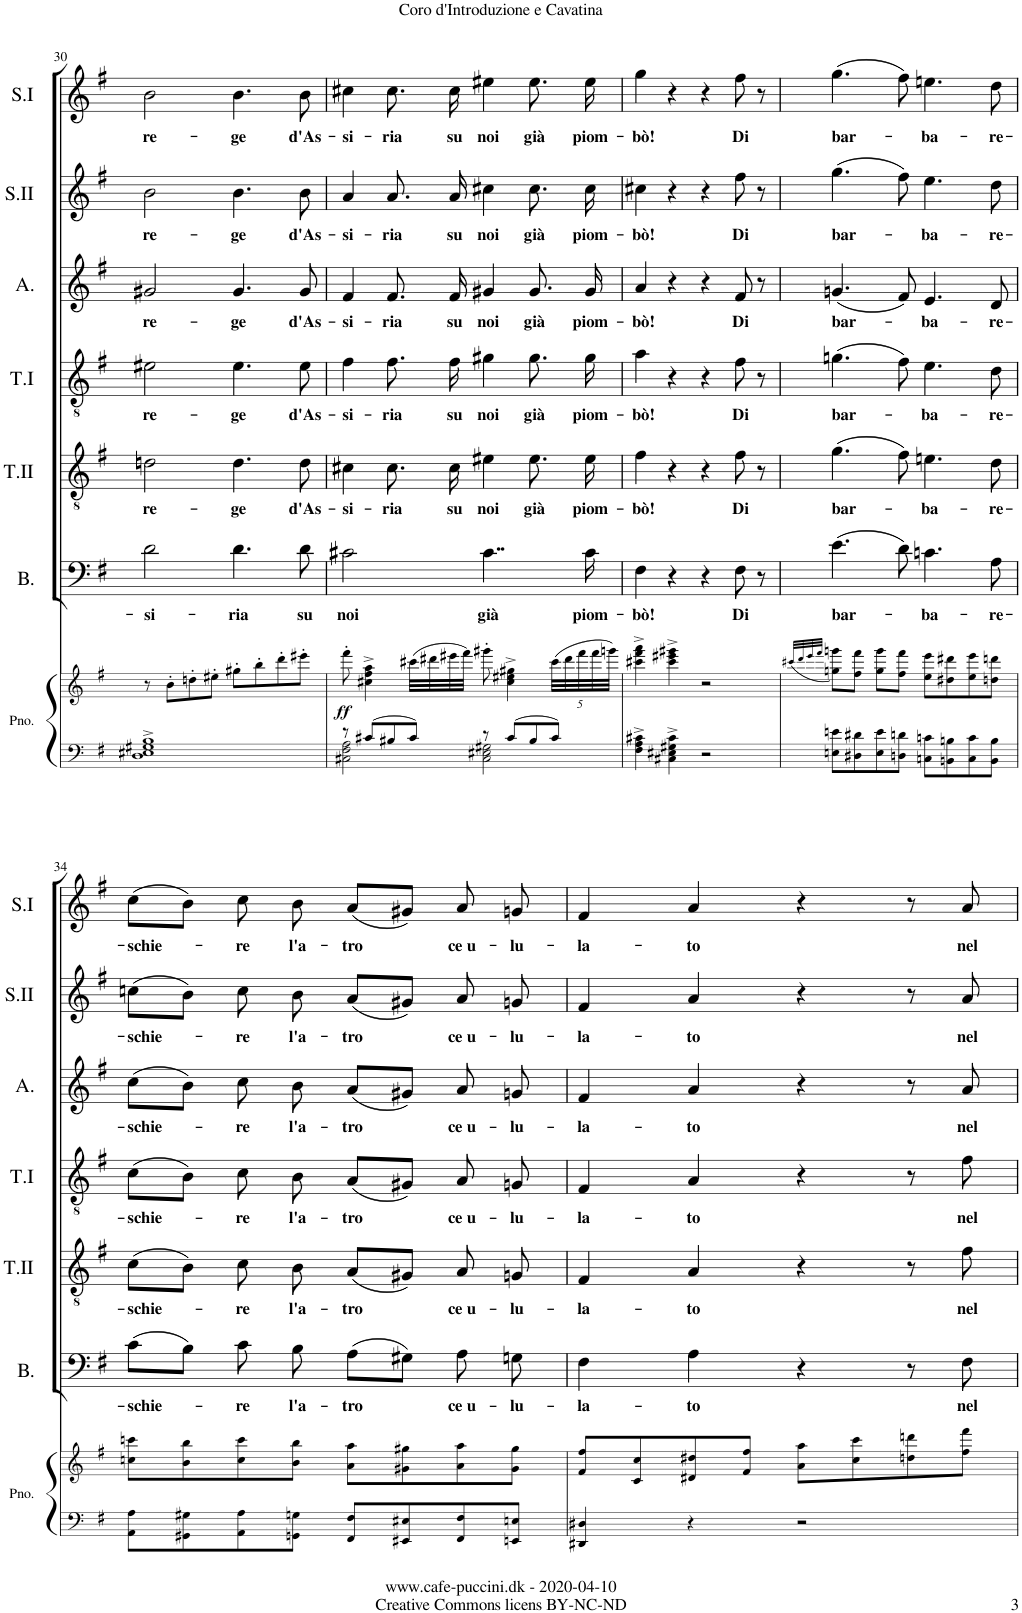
**kern	**kern	**dynam	**kern	**text	**kern	**text	**kern	**text	**kern	**text	**kern	**text	**kern	**text
*part7	*part7	*part7	*part6	*part6	*part5	*part5	*part4	*part4	*part3	*part3	*part2	*part2	*part1	*part1
*staff8	*staff7	*staff7/8	*staff6	*staff6	*staff5	*staff5	*staff4	*staff4	*staff3	*staff3	*staff2	*staff2	*staff1	*staff1
*I"Piano	*	*	*I"Bass	*	*I"Tenor II	*	*I"Tenor I	*	*I"Alto	*	*I"Soprano II	*	*I"Soprano I	*
*I'Pno.	*	*	*I'B.	*	*I'T.II	*	*I'T.I	*	*I'A.	*	*I'S.II	*	*I'S.I	*
!!LO:PB:g=z
*clefF4	*clefG2	*	*clefF4	*	*clefGv2	*	*clefGv2	*	*clefG2	*	*clefG2	*	*clefG2	*
*k[f#]	*k[f#]	*	*k[f#]	*	*k[f#]	*	*k[f#]	*	*k[f#]	*	*k[f#]	*	*k[f#]	*
*M4/4	*M4/4	*	*M4/4	*	*M4/4	*	*M4/4	*	*M4/4	*	*M4/4	*	*M4/4	*
*met(c)	*met(c)	*	*met(c)	*	*met(c)	*	*met(c)	*	*met(c)	*	*met(c)	*	*met(c)	*
=30	=30	=30	=30	=30	=30	=30	=30	=30	=30	=30	=30	=30	=30	=30
!	!	!	!	!LO:LY:b	!	!LO:LY:b	!	!LO:LY:b	!	!LO:LY:b	!	!LO:LY:b	!	!LO:LY:b
1D^ 1E#X^ 1G#X^ 1B^	8r	.	2d\	-si-	2dn\	re-	2e#X\	re-	2g#X/	re-	2b\	re-	2b\	re-
.	8b'\L	.	.	.	.	.	.	.	.	.	.	.	.	.
.	8ddn'\	.	.	.	.	.	.	.	.	.	.	.	.	.
.	8ee#X'\J	.	.	.	.	.	.	.	.	.	.	.	.	.
!	!	!	!	!LO:LY:b	!	!LO:LY:b	!	!LO:LY:b	!	!LO:LY:b	!	!LO:LY:b	!	!LO:LY:b
.	8gg#X'\L	.	4.d\	-ria	4.d\	-ge	4.e#\	-ge	4.g#/	-ge	4.b\	-ge	4.b\	-ge
.	8bb'\	.	.	.	.	.	.	.	.	.	.	.	.	.
.	8ddd'\	.	.	.	.	.	.	.	.	.	.	.	.	.
!	!	!	!	!LO:LY:b	!	!LO:LY:b	!	!LO:LY:b	!	!LO:LY:b	!	!LO:LY:b	!	!LO:LY:b
.	8eee#X'\J	.	8d\	su	8d\	d'As-	8e#\	d'As-	8g#/	d'As-	8b\	d'As-	8b\	d'As-
=31	=31	=31	=31	=31	=31	=31	=31	=31	=31	=31	=31	=31	=31	=31
*^	*	*	*	*	*	*	*	*	*	*	*	*	*	*
!	!	!	!LO:DY:b	!	!LO:LY:b	!	!LO:LY:b	!	!LO:LY:b	!	!LO:LY:b	!	!LO:LY:b	!	!LO:LY:b
8r	2C#X\ 2F#\ 2A\	8fff#'\	ff	2c#X\	noi	4c#X\	-si-	4f#\	-si-	4f#/	-si-	4a/	-si-	4cc#X\	-si-
8c#X/L	.	4cc#X\^ 4ff#\^ 4aa\^	.	.	.	.	.	.	.	.	.	.	.	.	.
!	!	!	!	!	!	!	!LO:LY:b	!	!LO:LY:b	!	!LO:LY:b	!	!LO:LY:b	!	!LO:LY:b
8B#X/	.	.	.	.	.	8.c#\	-ria	8.f#\	-ria	8.f#/	-ria	8.a/	-ria	8.cc#\	-ria
8c#/J	.	(>32ccc#X\LLL	.	.	.	.	.	.	.	.	.	.	.	.	.
.	.	32ddd#X\	.	.	.	.	.	.	.	.	.	.	.	.	.
!	!	!	!	!	!	!	!LO:LY:b	!	!LO:LY:b	!	!LO:LY:b	!	!LO:LY:b	!	!LO:LY:b
.	.	32eee#X\	.	.	.	16c#\	su	16f#\	su	16f#/	su	16a/	su	16cc#\	su
.	.	32fff#\JJJ)	.	.	.	.	.	.	.	.	.	.	.	.	.
!	!	!	!	!	!LO:LY:b	!	!LO:LY:b	!	!LO:LY:b	!	!LO:LY:b	!	!LO:LY:b	!	!LO:LY:b
8r	2C#\ 2E#X\ 2G#X\	8ggg#X'\	.	4..c#\	già	4e#X\	noi	4g#X\	noi	4g#X/	noi	4cc#X\	noi	4ee#X\	noi
8c#/L	.	4cc#\^ 4ee#X\^ 4gg#X\^	.	.	.	.	.	.	.	.	.	.	.	.	.
!	!	!	!	!	!	!	!LO:LY:b	!	!LO:LY:b	!	!LO:LY:b	!	!LO:LY:b	!	!LO:LY:b
8B#/	.	.	.	.	.	8.e#\	già	8.g#\	già	8.g#/	già	8.cc#\	già	8.ee#\	già
*	*	*Xbrackettup	*	*	*	*	*	*	*	*	*	*	*	*	*
8c#/J	.	(>40ccc#\LLL	.	.	.	.	.	.	.	.	.	.	.	.	.
.	.	40ddd#\	.	.	.	.	.	.	.	.	.	.	.	.	.
.	.	40fff#\	.	.	.	.	.	.	.	.	.	.	.	.	.
!	!	!	!	!	!LO:LY:b	!	!LO:LY:b	!	!LO:LY:b	!	!LO:LY:b	!	!LO:LY:b	!	!LO:LY:b
.	.	.	.	16c#\	piom-	16e#\	piom-	16g#\	piom-	16g#/	piom-	16cc#\	piom-	16ee#\	piom-
.	.	40fff#\	.	.	.	.	.	.	.	.	.	.	.	.	.
.	.	40gggn\JJJ)	.	.	.	.	.	.	.	.	.	.	.	.	.
*v	*v	*	*	*	*	*	*	*	*	*	*	*	*	*	*
=32	=32	=32	=32	=32	=32	=32	=32	=32	=32	=32	=32	=32	=32	=32
!	!	!	!	!LO:LY:b	!	!LO:LY:b	!	!LO:LY:b	!	!LO:LY:b	!	!LO:LY:b	!	!LO:LY:b
4F#\^ 4A\^ 4c#X\^	4ccc#X\^ 4fff#\^ 4aaa\^	.	4F#\	-bò!	4f#\	-bò!	4a\	-bò!	4a/	-bò!	4cc#X\	-bò!	4gg\	-bò!
4C#X\^ 4E#X\^ 4G#X\^ 4c#\^	4ccc#\^ 4eee#X\^ 4ggg#X\^	.	4r	.	4r	.	4r	.	4r	.	4r	.	4r	.
2r	2r	.	4r	.	4r	.	4r	.	4r	.	4r	.	4r	.
!	!	!	!	!LO:LY:b	!	!LO:LY:b	!	!LO:LY:b	!	!LO:LY:b	!	!LO:LY:b	!	!LO:LY:b
.	.	.	8F#\	Di	8f#\	Di	8f#\	Di	8f#/	Di	8ff#\	Di	8ff#\	Di
.	.	.	8r	.	8r	.	8r	.	8r	.	8r	.	8r	.
=33	=33	=33	=33	=33	=33	=33	=33	=33	=33	=33	=33	=33	=33	=33
.	(<32qccc#X/LLL	.	.	.	.	.	.	.	.	.	.	.	.	.
.	32qddd/	.	.	.	.	.	.	.	.	.	.	.	.	.
.	32qeee/	.	.	.	.	.	.	.	.	.	.	.	.	.
.	32qfff#/JJJ	.	.	.	.	.	.	.	.	.	.	.	.	.
!	!	!	!	!LO:LY:b	!	!LO:LY:b	!	!LO:LY:b	!	!LO:LY:b	!	!LO:LY:b	!	!LO:LY:b
8En\ 8en\L	8ggn\ 8gggn\L)	.	(>4.e\	bar-	(>4.g\	bar-	(>4.gn\	bar-	(<4.gn/	bar-	(>4.gg\	bar-	(>4.gg\	bar-
8D#X\ 8d#X\	8ff#\ 8fff#\J	.	.	.	.	.	.	.	.	.	.	.	.	.
8E\ 8e\	8gg\ 8ggg\L	.	.	.	.	.	.	.	.	.	.	.	.	.
8Dn\ 8dn\J	8ff#\ 8fff#\J	.	8d\)	.	8f#\)	.	8f#\)	.	8f#/)	.	8ff#\)	.	8ff#\)	.
!	!	!	!	!LO:LY:b	!	!LO:LY:b	!	!LO:LY:b	!	!LO:LY:b	!	!LO:LY:b	!	!LO:LY:b
8Cn\ 8cn\L	8ee\ 8eee\L	.	4.cn\	-ba-	4.en\	-ba-	4.e\	-ba-	4.e/	-ba-	4.ee\	-ba-	4.een\	-ba-
8BBn\ 8Bn\	8dd#X\ 8ddd#X\	.	.	.	.	.	.	.	.	.	.	.	.	.
8C\ 8c\	8ee\ 8eee\	.	.	.	.	.	.	.	.	.	.	.	.	.
!	!	!	!	!LO:LY:b	!	!LO:LY:b	!	!LO:LY:b	!	!LO:LY:b	!	!LO:LY:b	!	!LO:LY:b
8BB\ 8B\J	8ddn\ 8dddn\J	.	8A\	-re-	8d\	-re-	8d\	-re-	8d/	-re-	8dd\	-re-	8dd\	-re-
!!LO:LB:g=z
=34	=34	=34	=34	=34	=34	=34	=34	=34	=34	=34	=34	=34	=34	=34
!	!	!	!	!LO:LY:b	!	!LO:LY:b	!	!LO:LY:b	!	!LO:LY:b	!	!LO:LY:b	!	!LO:LY:b
8AA\ 8A\L	8ccn\ 8cccn\L	.	(>8c\L	-schie-	(>8c\L	-schie-	(>8c\L	-schie-	(>8cc\L	-schie-	(>8ccn\L	-schie-	(>8cc\L	-schie-
8GG#X\ 8G#X\	8b\ 8bb\	.	8B\J)	.	8B\J)	.	8B\J)	.	8b\J)	.	8b\J)	.	8b\J)	.
!	!	!	!	!LO:LY:b	!	!LO:LY:b	!	!LO:LY:b	!	!LO:LY:b	!	!LO:LY:b	!	!LO:LY:b
8AA\ 8A\	8cc\ 8ccc\	.	8c\	-re	8c\	-re	8c\	-re	8cc\	-re	8cc\	-re	8cc\	-re
!	!	!	!	!LO:LY:b	!	!LO:LY:b	!	!LO:LY:b	!	!LO:LY:b	!	!LO:LY:b	!	!LO:LY:b
8GGn\ 8Gn\J	8b\ 8bb\J	.	8B\	l'a-	8B\	l'a-	8B\	l'a-	8b\	l'a-	8b\	l'a-	8b\	l'a-
!	!	!	!	!LO:LY:b	!	!LO:LY:b	!	!LO:LY:b	!	!LO:LY:b	!	!LO:LY:b	!	!LO:LY:b
8FF#/ 8F#/L	8a\ 8aa\L	.	(>8A\L	-tro	(<8A/L	-tro	(<8A/L	-tro	(<8a/L	-tro	(<8a/L	-tro	(<8a/L	-tro
8EE#X/ 8E#X/	8g#X\ 8gg#X\	.	8G#X\J)	.	8G#X/J)	.	8G#X/J)	.	8g#X/J)	.	8g#X/J)	.	8g#X/J)	.
!	!	!	!	!LO:LY:b	!	!LO:LY:b	!	!LO:LY:b	!	!LO:LY:b	!	!LO:LY:b	!	!LO:LY:b
8FF#/ 8F#/	8a\ 8aa\	.	8A\	ce u-	8A/	ce u-	8A/	ce u-	8a/	ce u-	8a/	ce u-	8a/	ce u-
!	!	!	!	!LO:LY:b	!	!LO:LY:b	!	!LO:LY:b	!	!LO:LY:b	!	!LO:LY:b	!	!LO:LY:b
8EEn/ 8En/J	8g#\ 8gg#\J	.	8Gn\	-lu-	8Gn/	-lu-	8Gn/	-lu-	8gn/	-lu-	8gn/	-lu-	8gn/	-lu-
=35	=35	=35	=35	=35	=35	=35	=35	=35	=35	=35	=35	=35	=35	=35
!	!	!	!	!LO:LY:b	!	!LO:LY:b	!	!LO:LY:b	!	!LO:LY:b	!	!LO:LY:b	!	!LO:LY:b
4DD#X/ 4D#X/	8f#/ 8ff#/L	.	4F#\	-la-	4F#/	-la-	4F#/	-la-	4f#/	-la-	4f#/	-la-	4f#/	-la-
.	8c/ 8cc/	.	.	.	.	.	.	.	.	.	.	.	.	.
!	!	!	!	!LO:LY:b	!	!LO:LY:b	!	!LO:LY:b	!	!LO:LY:b	!	!LO:LY:b	!	!LO:LY:b
4r	8d#X/ 8dd#X/	.	4A\	-to	4A/	-to	4A/	-to	4a/	-to	4a/	-to	4a/	-to
.	8f#/ 8ff#/J	.	.	.	.	.	.	.	.	.	.	.	.	.
2r	8a\ 8aa\L	.	4r	.	4r	.	4r	.	4r	.	4r	.	4r	.
.	8cc\ 8ccc\	.	.	.	.	.	.	.	.	.	.	.	.	.
.	8ddn\ 8dddn\	.	8r	.	8r	.	8r	.	8r	.	8r	.	8r	.
!	!	!	!	!LO:LY:b	!	!LO:LY:b	!	!LO:LY:b	!	!LO:LY:b	!	!LO:LY:b	!	!LO:LY:b
.	8ff#\ 8fff#\J	.	8F#\	nel	8f#\	nel	8f#\	nel	8a/	nel	8a/	nel	8a/	nel
=	=	=	=	=	=	=	=	=	=	=	=	=	=	=
*-	*-	*-	*-	*-	*-	*-	*-	*-	*-	*-	*-	*-	*-	*-
